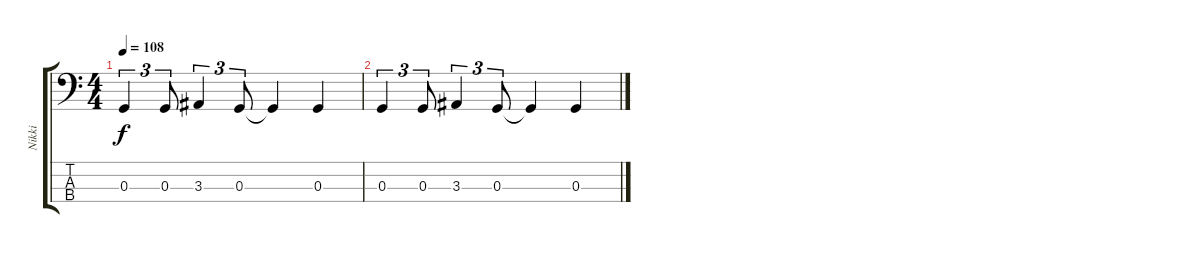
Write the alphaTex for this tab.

\track ("Nikki" "Nikki") {instrument electricbasspick}
\staff {score tabs}
\tuning (F2 C2 G1 D1) {hide}
\ts (4 4)
\tempo 108
\clef f4
\ks c
0.3.4{tu (3 2) dy f} 0.3.8{tu (3 2)} 3.3.4{tu (3 2)} 0.3.8{tu (3 2)} 0.3{t}.4 0.3.4 |
0.3.4{tu (3 2)} 0.3.8{tu (3 2)} 3.3.4{tu (3 2)} 0.3.8{tu (3 2)} 0.3{t}.4 0.3.4
